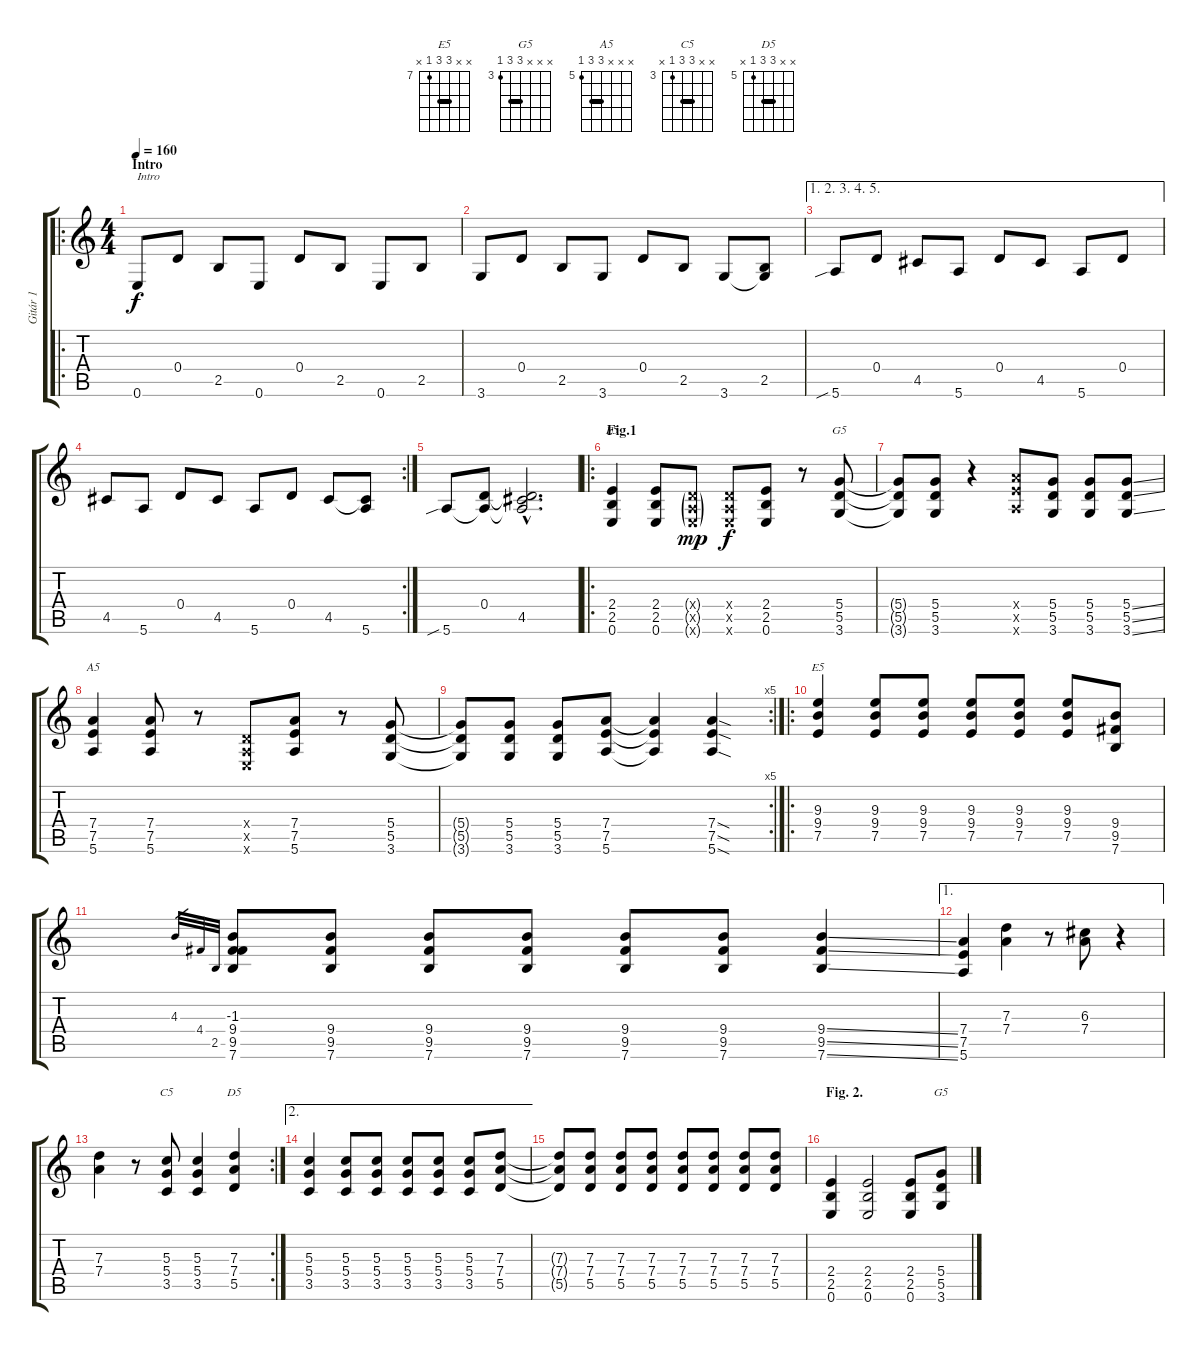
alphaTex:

\track ("Gitár 1" "Gitár 1") {instrument distortionguitar}
\staff {score tabs}
\tuning (E4 B3 G3 D3 A2 E2) {hide}
\chord ("E5" x x x 2 2 0) {barre 2}
\chord ("G5" x x x 5 5 3) {barre 5}
\chord ("A5" x x x 7 7 5) {firstfret 5 barre 7}
\chord ("E5" x x 9 9 7 x) {firstfret 7 barre 9}
\chord ("C5" x x 5 5 3 x) {firstfret 3 barre 5}
\chord ("D5" x x 7 7 5 x) {firstfret 5 barre 7}
\chord ("G5" x x x 5 5 3) {firstfret 3 barre 5}
\ro
\ts (4 4)
\section ("" "Intro")
\tempo 160
\clef g2
\ks c
0.6.8{txt "Intro" dy f instrument distortionguitar} 0.4.8 2.5.8 0.6.8 0.4.8 2.5.8 0.6.8 2.5.8 |
3.6.8 0.4.8 2.5.8 3.6.8 0.4.8 2.5.8 3.6.8 (2.5 3.6{t}).8 |
\ae (1 2 3 4 5)
5.6{sib}.8 0.4.8 4.5.8 5.6.8 0.4.8 4.5.8 5.6.8 0.4.8 |
\rc 2
4.5.8 5.6.8 0.4.8 4.5.8 5.6.8 0.4.8 4.5.8 (4.5{t} 5.6).8 |
5.6{sib}.8 (0.4 5.6{t}).8 (0.4{hac t} 4.5{hac} 5.6{hac t}).2{d} |
\ro
\section ("" "Fig.1")
(2.4 2.5 0.6).4{ch "E5"} (2.4 2.5 0.6).8 (0.4{g x} 0.5{g x} 0.6{g x}).8{dy mp} (0.4{x} 0.5{x} 0.6{x}).8{dy f} (2.4 2.5 0.6).8 r.8 (5.4 5.5 3.6).8{ch "G5"} |
(5.4{t} 5.5{t} 3.6{t}).8 (5.4 5.5 3.6).8 r.4 (7.4{x} 7.5{x} 5.6{x}).8 (5.4 5.5 3.6).8 (5.4 5.5 3.6).8 (5.4{ss} 5.5{ss} 3.6{ss}).8 |
(7.4 7.5 5.6).4{ch "A5"} (7.4 7.5 5.6).8 r.8 (0.4{x} 0.5{x} 0.6{x}).8 (7.4 7.5 5.6).8 r.8 (5.4 5.5 3.6).8 |
\rc 5
(5.4{t} 5.5{t} 3.6{t}).8 (5.4 5.5 3.6).8 (5.4 5.5 3.6).8 (7.4 7.5 5.6).8 (7.4{t} 7.5{t} 5.6{t}).4 (7.4{sod} 7.5{sod} 5.6{sod}).4 |
\ro
(9.3 9.4 7.5).4{ch "E5"} (9.3 9.4 7.5).8 (9.3 9.4 7.5).8 (9.3 9.4 7.5).8 (9.3 9.4 7.5).8 (9.3 9.4 7.5).8 (9.4 9.5 7.6).8 |
4.3.32{gr} 4.4.32{gr} 2.5.32{gr} (-1.3 9.4 9.5 7.6).8 (9.4 9.5 7.6).8 (9.4 9.5 7.6).8 (9.4 9.5 7.6).8 (9.4 9.5 7.6).8 (9.4 9.5 7.6).8 (9.4{ss} 9.5{ss} 7.6{ss}).4 |
\ae 1
(7.4 7.5 5.6).4 (7.3 7.4).4 r.8 (6.3 7.4).8 r.4 |
\rc 2
(7.3 7.4).4 r.8 (5.3 5.4 3.5).8{ch "C5"} (5.3 5.4 3.5).4 (7.3 7.4 5.5).4{ch "D5"} |
\ae 2
(5.3 5.4 3.5).4 (5.3 5.4 3.5).8 (5.3 5.4 3.5).8 (5.3 5.4 3.5).8 (5.3 5.4 3.5).8 (5.3 5.4 3.5).8 (7.3 7.4 5.5).8 |
(7.3{t} 7.4{t} 5.5{t}).8 (7.3 7.4 5.5).8 (7.3 7.4 5.5).8 (7.3 7.4 5.5).8 (7.3 7.4 5.5).8 (7.3 7.4 5.5).8 (7.3 7.4 5.5).8 (7.3 7.4 5.5).8 |
\section ("" "Fig. 2.")
(2.4 2.5 0.6).4 (2.4 2.5 0.6).2 (2.4 2.5 0.6).8 (5.4 5.5 3.6).8{ch "G5"}
